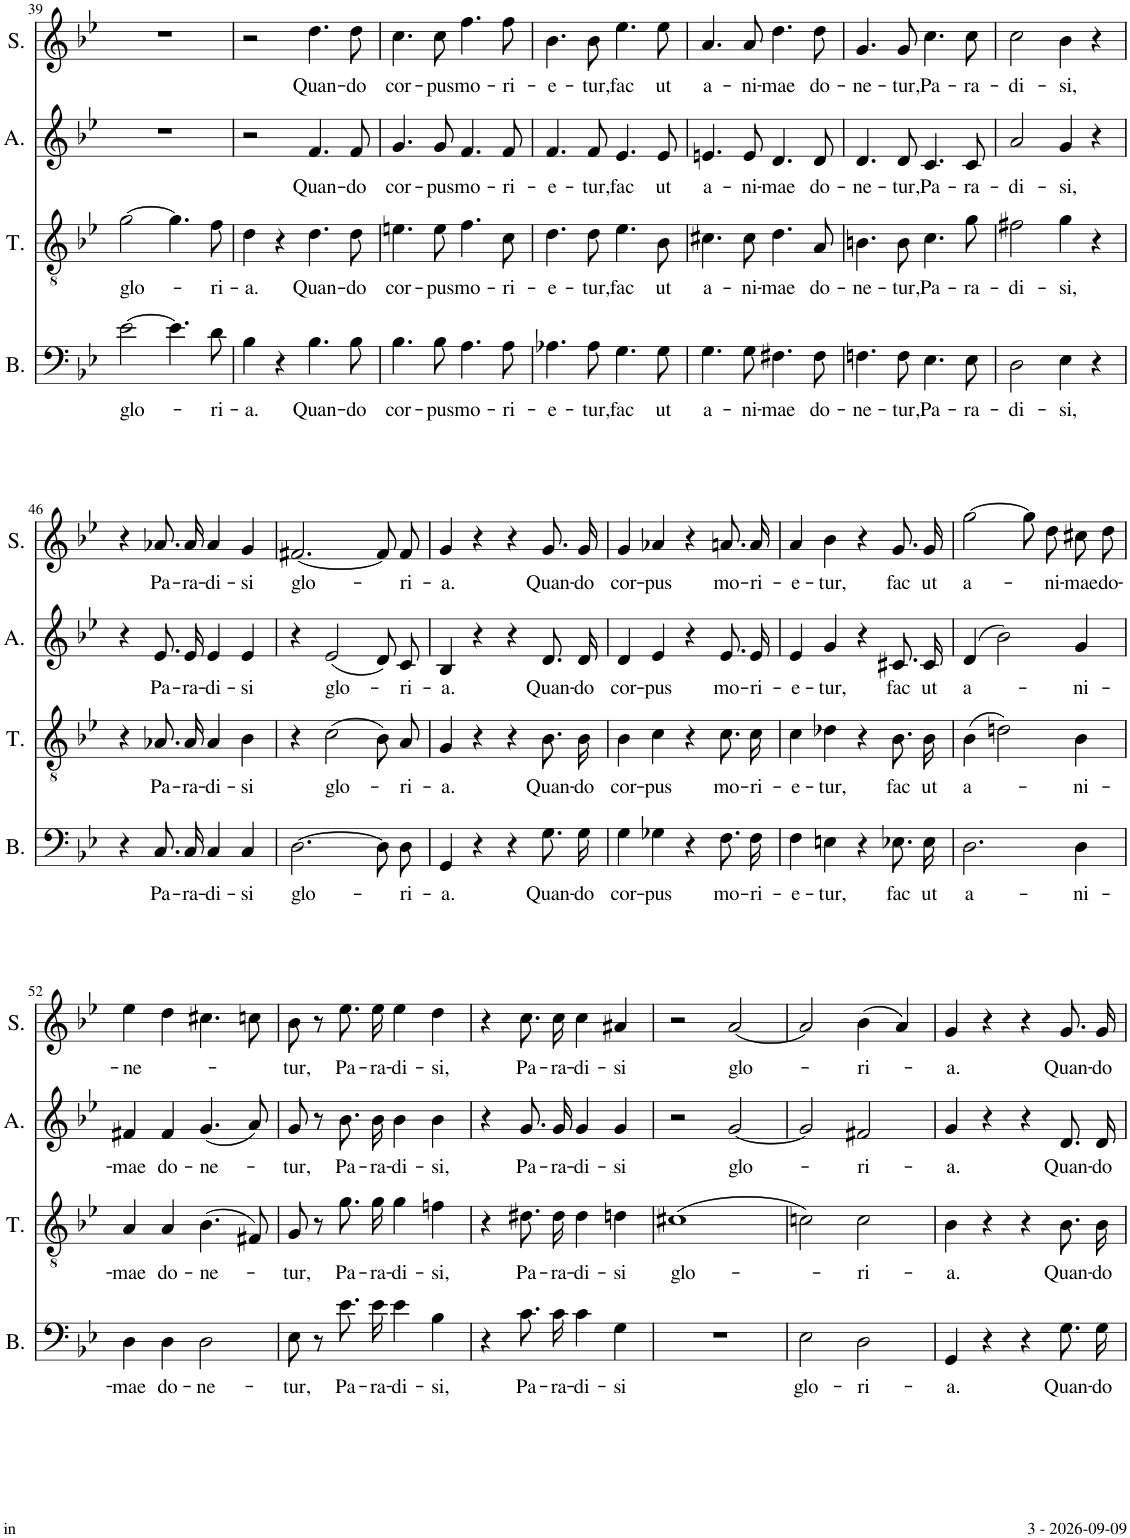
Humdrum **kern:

**kern	**text	**kern	**text	**kern	**text	**kern	**text
*part4	*part4	*part3	*part3	*part2	*part2	*part1	*part1
*staff4	*staff4	*staff3	*staff3	*staff2	*staff2	*staff1	*staff1
*I"Basse	*	*I"Ténor	*	*I"Alto	*	*I"Soprano	*
*I'B.	*	*I'T.	*	*I'A.	*	*I'S.	*
!!LO:PB:g=z
*clefF4	*	*clefGv2	*	*clefG2	*	*clefG2	*
*k[b-e-]	*	*k[b-e-]	*	*k[b-e-]	*	*k[b-e-]	*
*M4/4	*	*M4/4	*	*M4/4	*	*M4/4	*
=39	=39	=39	=39	=39	=39	=39	=39
!	!LO:LY:b	!	!LO:LY:b	!	!	!	!
[2e-\	glo-	[2g\	glo-	1r	.	1r	.
4.e-\]	.	4.g\]	.	.	.	.	.
!	!LO:LY:b	!	!LO:LY:b	!	!	!	!
8d\	-ri-	8f\	-ri-	.	.	.	.
=40	=40	=40	=40	=40	=40	=40	=40
!	!LO:LY:b	!	!LO:LY:b	!	!	!	!
4B-\	-a.	4d\	-a.	2r	.	2r	.
4r	.	4r	.	.	.	.	.
!	!LO:LY:b	!	!LO:LY:b	!	!LO:LY:b	!	!LO:LY:b
4.B-\	Quan-	4.d\	Quan-	4.f/	Quan-	4.dd\	Quan-
!	!LO:LY:b	!	!LO:LY:b	!	!LO:LY:b	!	!LO:LY:b
8B-\	-do	8d\	-do	8f/	-do	8dd\	-do
=41	=41	=41	=41	=41	=41	=41	=41
!	!LO:LY:b	!	!LO:LY:b	!	!LO:LY:b	!	!LO:LY:b
4.B-\	cor-	4.en\	cor-	4.g/	cor-	4.cc\	cor-
!	!LO:LY:b	!	!LO:LY:b	!	!LO:LY:b	!	!LO:LY:b
8B-\	-pus	8e\	-pus	8g/	-pus	8cc\	-pus
!	!LO:LY:b	!	!LO:LY:b	!	!LO:LY:b	!	!LO:LY:b
4.A\	mo-	4.f\	mo-	4.f/	mo-	4.ff\	mo-
!	!LO:LY:b	!	!LO:LY:b	!	!LO:LY:b	!	!LO:LY:b
8A\	-ri-	8c\	-ri-	8f/	-ri-	8ff\	-ri-
=42	=42	=42	=42	=42	=42	=42	=42
!	!LO:LY:b	!	!LO:LY:b	!	!LO:LY:b	!	!LO:LY:b
4.A-X\	-e-	4.d\	-e-	4.f/	-e-	4.b-\	-e-
!	!LO:LY:b	!	!LO:LY:b	!	!LO:LY:b	!	!LO:LY:b
8A-\	-tur,	8d\	-tur,	8f/	-tur,	8b-\	-tur,
!	!LO:LY:b	!	!LO:LY:b	!	!LO:LY:b	!	!LO:LY:b
4.G\	fac	4.e-\	fac	4.e-/	fac	4.ee-\	fac
!	!LO:LY:b	!	!LO:LY:b	!	!LO:LY:b	!	!LO:LY:b
8G\	ut	8B-\	ut	8e-/	ut	8ee-\	ut
=43	=43	=43	=43	=43	=43	=43	=43
!	!LO:LY:b	!	!LO:LY:b	!	!LO:LY:b	!	!LO:LY:b
4.G\	a-	4.c#X\	a-	4.en/	a-	4.a/	a-
!	!LO:LY:b	!	!LO:LY:b	!	!LO:LY:b	!	!LO:LY:b
8G\	-ni-	8c#\	-ni-	8e/	-ni-	8a/	-ni-
!	!LO:LY:b	!	!LO:LY:b	!	!LO:LY:b	!	!LO:LY:b
4.F#X\	-mae	4.d\	-mae	4.d/	-mae	4.dd\	-mae
!	!LO:LY:b	!	!LO:LY:b	!	!LO:LY:b	!	!LO:LY:b
8F#\	do-	8A/	do-	8d/	do-	8dd\	do-
=44	=44	=44	=44	=44	=44	=44	=44
!	!LO:LY:b	!	!LO:LY:b	!	!LO:LY:b	!	!LO:LY:b
4.Fn\	-ne-	4.Bn\	-ne-	4.d/	-ne-	4.g/	-ne-
!	!LO:LY:b	!	!LO:LY:b	!	!LO:LY:b	!	!LO:LY:b
8F\	-tur,	8B\	-tur,	8d/	-tur,	8g/	-tur,
!	!LO:LY:b	!	!LO:LY:b	!	!LO:LY:b	!	!LO:LY:b
4.E-\	Pa-	4.c\	Pa-	4.c/	Pa-	4.cc\	Pa-
!	!LO:LY:b	!	!LO:LY:b	!	!LO:LY:b	!	!LO:LY:b
8E-\	-ra-	8g\	-ra-	8c/	-ra-	8cc\	-ra-
=45	=45	=45	=45	=45	=45	=45	=45
!	!LO:LY:b	!	!LO:LY:b	!	!LO:LY:b	!	!LO:LY:b
2D\	-di-	2f#X\	-di-	2a/	-di-	2cc\	-di-
!	!LO:LY:b	!	!LO:LY:b	!	!LO:LY:b	!	!LO:LY:b
4E-\	-si,	4g\	-si,	4g/	-si,	4b-\	-si,
4r	.	4r	.	4r	.	4r	.
!!LO:LB:g=z
=46	=46	=46	=46	=46	=46	=46	=46
4r	.	4r	.	4r	.	4r	.
!	!LO:LY:b	!	!LO:LY:b	!	!LO:LY:b	!	!LO:LY:b
8.C/L	Pa-	8.A-X/L	Pa-	8.e-/L	Pa-	8.a-X/L	Pa-
!	!LO:LY:b	!	!LO:LY:b	!	!LO:LY:b	!	!LO:LY:b
16C/Jk	-ra-	16A-/Jk	-ra-	16e-/Jk	-ra-	16a-/Jk	-ra-
!	!LO:LY:b	!	!LO:LY:b	!	!LO:LY:b	!	!LO:LY:b
4C/	-di-	4A-/	-di-	4e-/	-di-	4a-/	-di-
!	!LO:LY:b	!	!LO:LY:b	!	!LO:LY:b	!	!LO:LY:b
4C/	-si	4B-\	-si	4e-/	-si	4g/	-si
=47	=47	=47	=47	=47	=47	=47	=47
!	!LO:LY:b	!	!	!	!	!	!LO:LY:b
[2.D\	glo-	4r	.	4r	.	[2.f#X/	glo-
!	!	!	!LO:LY:b	!	!LO:LY:b	!	!
.	.	(2c\	glo-	(2e-/	glo-	.	.
8D\L]	.	8B-/L)	.	8d/L)	.	8f#/L]	.
!	!LO:LY:b	!	!LO:LY:b	!	!LO:LY:b	!	!LO:LY:b
8D\J	-ri-	8A/J	-ri-	8c/J	-ri-	8f#/J	-ri-
=48	=48	=48	=48	=48	=48	=48	=48
!	!LO:LY:b	!	!LO:LY:b	!	!LO:LY:b	!	!LO:LY:b
4GG/	-a.	4G/	-a.	4B-/	-a.	4g/	-a.
4r	.	4r	.	4r	.	4r	.
4r	.	4r	.	4r	.	4r	.
!	!LO:LY:b	!	!LO:LY:b	!	!LO:LY:b	!	!LO:LY:b
8.G\L	Quan-	8.B-\L	Quan-	8.d/L	Quan-	8.g/L	Quan-
!	!LO:LY:b	!	!LO:LY:b	!	!LO:LY:b	!	!LO:LY:b
16G\Jk	-do	16B-\Jk	-do	16d/Jk	-do	16g/Jk	-do
=49	=49	=49	=49	=49	=49	=49	=49
!	!LO:LY:b	!	!LO:LY:b	!	!LO:LY:b	!	!LO:LY:b
4G\	cor-	4B-\	cor-	4d/	cor-	4g/	cor-
!	!LO:LY:b	!	!LO:LY:b	!	!LO:LY:b	!	!LO:LY:b
4G-X\	-pus	4c\	-pus	4e-/	-pus	4a-X/	-pus
4r	.	4r	.	4r	.	4r	.
!	!LO:LY:b	!	!LO:LY:b	!	!LO:LY:b	!	!LO:LY:b
8.F\L	mo-	8.c\L	mo-	8.e-/L	mo-	8.an/L	mo-
!	!LO:LY:b	!	!LO:LY:b	!	!LO:LY:b	!	!LO:LY:b
16F\Jk	-ri-	16c\Jk	-ri-	16e-/Jk	-ri-	16a/Jk	-ri-
=50	=50	=50	=50	=50	=50	=50	=50
!	!LO:LY:b	!	!LO:LY:b	!	!LO:LY:b	!	!LO:LY:b
4F\	-e-	4c\	-e-	4e-/	-e-	4a/	-e-
!	!LO:LY:b	!	!LO:LY:b	!	!LO:LY:b	!	!LO:LY:b
4En\	-tur,	4d-X\	-tur,	4g/	-tur,	4b-\	-tur,
4r	.	4r	.	4r	.	4r	.
!	!LO:LY:b	!	!LO:LY:b	!	!LO:LY:b	!	!LO:LY:b
8.E-X\L	fac	8.B-\L	fac	8.c#X/L	fac	8.g/L	fac
!	!LO:LY:b	!	!LO:LY:b	!	!LO:LY:b	!	!LO:LY:b
16E-\Jk	ut	16B-\Jk	ut	16c#/Jk	ut	16g/Jk	ut
=51	=51	=51	=51	=51	=51	=51	=51
!	!LO:LY:b	!	!LO:LY:b	!	!LO:LY:b	!	!LO:LY:b
2.D\	a-	(4B-\	a-	(4d/	a-	[2gg\	a-
.	.	2dn\)	.	2b-\)	.	.	.
.	.	.	.	.	.	8gg\L]	.
!	!	!	!	!	!	!	!LO:LY:b
.	.	.	.	.	.	8dd\J	-ni-
!	!LO:LY:b	!	!LO:LY:b	!	!LO:LY:b	!	!LO:LY:b
4D\	-ni-	4B-\	-ni-	4g/	-ni-	8cc#X\L	-mae
!	!	!	!	!	!	!	!LO:LY:b
.	.	.	.	.	.	8dd\J	do-
!!LO:LB:g=z
=52	=52	=52	=52	=52	=52	=52	=52
!	!LO:LY:b	!	!LO:LY:b	!	!LO:LY:b	!	!LO:LY:b
4D\	-mae	4A/	-mae	4f#X/	-mae	4ee-\	-ne-
!	!LO:LY:b	!	!LO:LY:b	!	!LO:LY:b	!	!
4D\	do-	4A/	do-	4f#/	do-	4dd\	.
!	!LO:LY:b	!	!LO:LY:b	!	!LO:LY:b	!	!
2D\	-ne-	(4.B-\	-ne-	(4.g/	-ne-	4.cc#X\	.
.	.	8F#X/)	.	8a/)	.	8ccn\	.
=53	=53	=53	=53	=53	=53	=53	=53
!	!LO:LY:b	!	!LO:LY:b	!	!LO:LY:b	!	!LO:LY:b
8E-\	-tur,	8G/	-tur,	8g/	-tur,	8b-\	-tur,
8r	.	8r	.	8r	.	8r	.
!	!LO:LY:b	!	!LO:LY:b	!	!LO:LY:b	!	!LO:LY:b
8.e-\L	Pa-	8.g\L	Pa-	8.b-\L	Pa-	8.ee-\L	Pa-
!	!LO:LY:b	!	!LO:LY:b	!	!LO:LY:b	!	!LO:LY:b
16e-\Jk	-ra-	16g\Jk	-ra-	16b-\Jk	-ra-	16ee-\Jk	-ra-
!	!LO:LY:b	!	!LO:LY:b	!	!LO:LY:b	!	!LO:LY:b
4e-\	-di-	4g\	-di-	4b-\	-di-	4ee-\	-di-
!	!LO:LY:b	!	!LO:LY:b	!	!LO:LY:b	!	!LO:LY:b
4B-\	-si,	4fn\	-si,	4b-\	-si,	4dd\	-si,
=54	=54	=54	=54	=54	=54	=54	=54
4r	.	4r	.	4r	.	4r	.
!	!LO:LY:b	!	!LO:LY:b	!	!LO:LY:b	!	!LO:LY:b
8.c\L	Pa-	8.d#X\L	Pa-	8.g/L	Pa-	8.cc\L	Pa-
!	!LO:LY:b	!	!LO:LY:b	!	!LO:LY:b	!	!LO:LY:b
16c\Jk	-ra-	16d#\Jk	-ra-	16g/Jk	-ra-	16cc\Jk	-ra-
!	!LO:LY:b	!	!LO:LY:b	!	!LO:LY:b	!	!LO:LY:b
4c\	-di-	4d#\	-di-	4g/	-di-	4cc\	-di-
!	!LO:LY:b	!	!LO:LY:b	!	!LO:LY:b	!	!LO:LY:b
4G\	-si	4dn\	-si	4g/	-si	4a#X/	-si
=55	=55	=55	=55	=55	=55	=55	=55
!	!	!	!LO:LY:b	!	!	!	!
1r	.	(1c#X	glo-	2r	.	2r	.
!	!	!	!	!	!LO:LY:b	!	!LO:LY:b
.	.	.	.	[2g/	glo-	[2a/	glo-
=56	=56	=56	=56	=56	=56	=56	=56
!	!LO:LY:b	!	!	!	!	!	!
2E-\	glo-	2cn\)	.	2g/]	.	2a/]	.
!	!LO:LY:b	!	!LO:LY:b	!	!LO:LY:b	!	!LO:LY:b
2D\	-ri-	2c\	-ri-	2f#X/	-ri-	(4b-\	-ri-
.	.	.	.	.	.	4a/)	.
=57	=57	=57	=57	=57	=57	=57	=57
!	!LO:LY:b	!	!LO:LY:b	!	!LO:LY:b	!	!LO:LY:b
4GG/	-a.	4B-\	-a.	4g/	-a.	4g/	-a.
4r	.	4r	.	4r	.	4r	.
4r	.	4r	.	4r	.	4r	.
!	!LO:LY:b	!	!LO:LY:b	!	!LO:LY:b	!	!LO:LY:b
8.G\L	Quan-	8.B-\L	Quan-	8.d/L	Quan-	8.g/L	Quan-
!	!LO:LY:b	!	!LO:LY:b	!	!LO:LY:b	!	!LO:LY:b
16G\Jk	-do	16B-\Jk	-do	16d/Jk	-do	16g/Jk	-do
=	=	=	=	=	=	=	=
*-	*-	*-	*-	*-	*-	*-	*-
